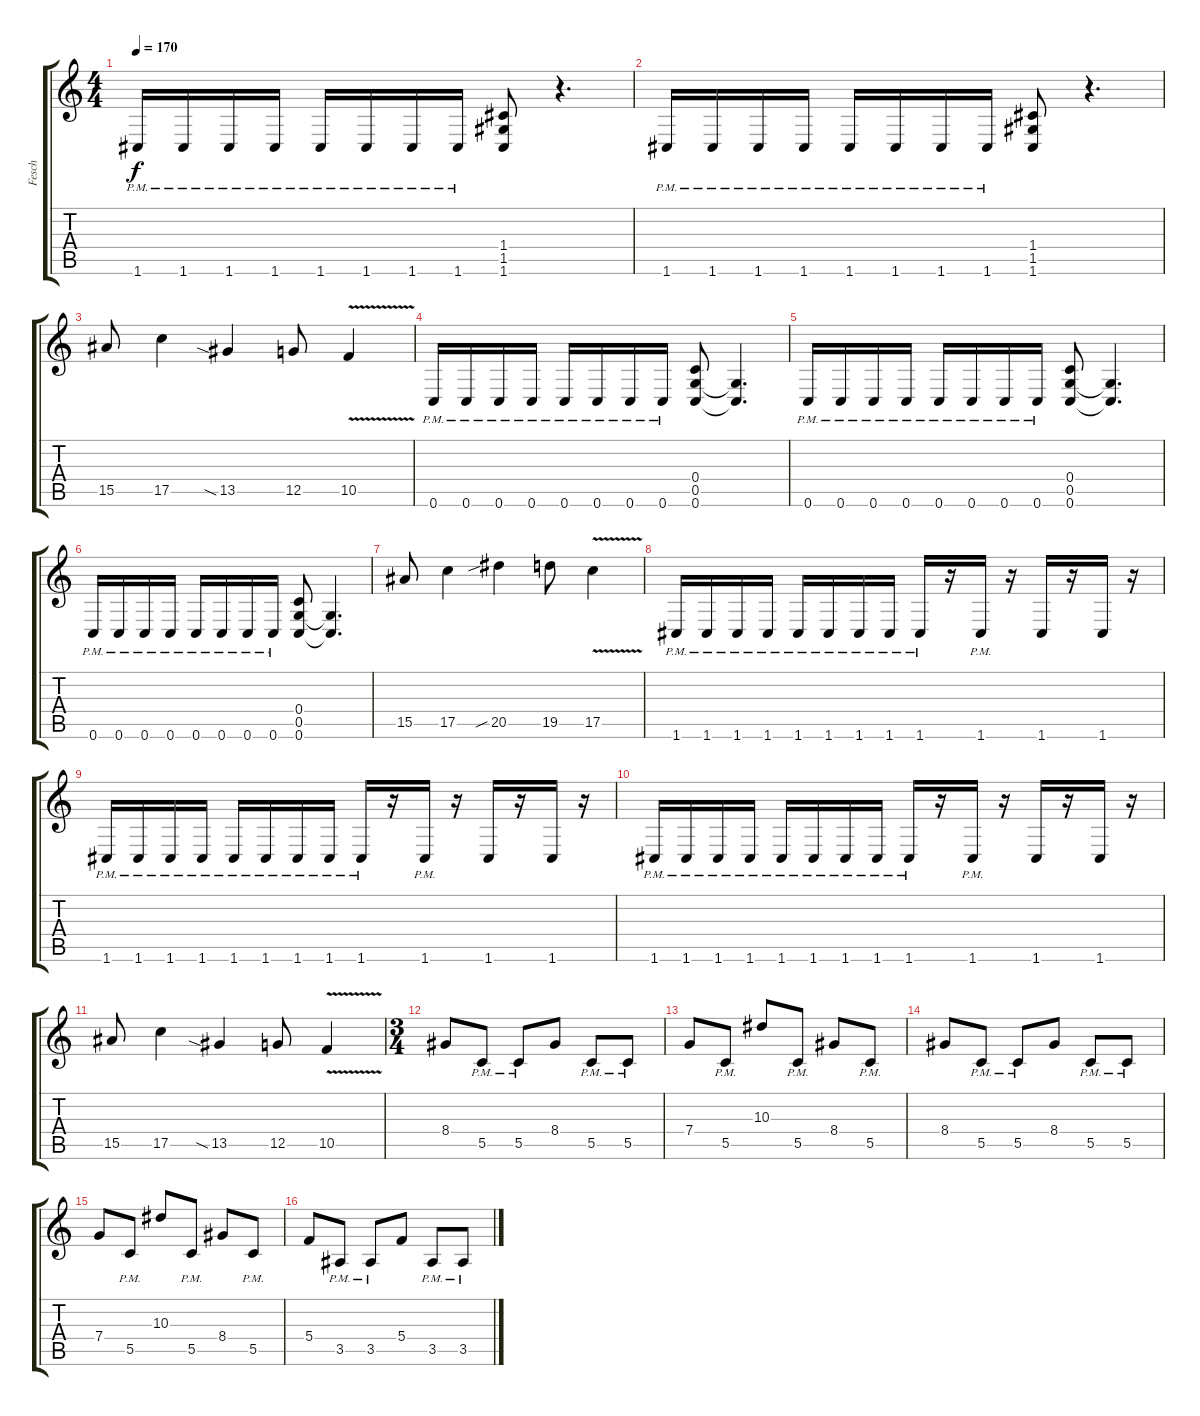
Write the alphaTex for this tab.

\track ("Fesch" "Fesch") {instrument distortionguitar}
\staff {score tabs}
\tuning (D4 A3 F3 C3 G2 C2) {hide}
\ts (4 4)
\tempo 170
\clef g2
\ks c
1.6{pm}.16{dy f} 1.6{pm}.16 1.6{pm}.16 1.6{pm}.16 1.6{pm}.16 1.6{pm}.16 1.6{pm}.16 1.6{pm}.16 (1.4 1.5 1.6).8 r.4{d} |
1.6{pm}.16 1.6{pm}.16 1.6{pm}.16 1.6{pm}.16 1.6{pm}.16 1.6{pm}.16 1.6{pm}.16 1.6{pm}.16 (1.4 1.5 1.6).8 r.4{d} |
15.5.8 17.5.4 13.5{sia}.4 12.5.8 10.5{v}.4 |
0.6{pm}.16 0.6{pm}.16 0.6{pm}.16 0.6{pm}.16 0.6{pm}.16 0.6{pm}.16 0.6{pm}.16 0.6{pm}.16 (0.4 0.5 0.6).8 (0.5{t} 0.6{t}).4{d} |
0.6{pm}.16 0.6{pm}.16 0.6{pm}.16 0.6{pm}.16 0.6{pm}.16 0.6{pm}.16 0.6{pm}.16 0.6{pm}.16 (0.4 0.5 0.6).8 (0.5{t} 0.6{t}).4{d} |
0.6{pm}.16 0.6{pm}.16 0.6{pm}.16 0.6{pm}.16 0.6{pm}.16 0.6{pm}.16 0.6{pm}.16 0.6{pm}.16 (0.4 0.5 0.6).8 (0.5{t} 0.6{t}).4{d} |
15.5.8 17.5.4 20.5{sib}.4 19.5.8 17.5{v}.4 |
1.6{pm}.16 1.6{pm}.16 1.6{pm}.16 1.6{pm}.16 1.6{pm}.16 1.6{pm}.16 1.6{pm}.16 1.6{pm}.16 1.6{pm}.16 r.16 1.6{pm}.16 r.16 1.6.16 r.16 1.6.16 r.16 |
1.6{pm}.16 1.6{pm}.16 1.6{pm}.16 1.6{pm}.16 1.6{pm}.16 1.6{pm}.16 1.6{pm}.16 1.6{pm}.16 1.6{pm}.16 r.16 1.6{pm}.16 r.16 1.6.16 r.16 1.6.16 r.16 |
1.6{pm}.16 1.6{pm}.16 1.6{pm}.16 1.6{pm}.16 1.6{pm}.16 1.6{pm}.16 1.6{pm}.16 1.6{pm}.16 1.6{pm}.16 r.16 1.6{pm}.16 r.16 1.6.16 r.16 1.6.16 r.16 |
15.5.8 17.5.4 13.5{sia}.4 12.5.8 10.5{v}.4 |
\ts (3 4)
8.4.8 5.5{pm}.8 5.5{pm}.8 8.4.8 5.5{pm}.8 5.5{pm}.8 |
7.4.8 5.5{pm}.8 10.3.8 5.5{pm}.8 8.4.8 5.5{pm}.8 |
8.4.8 5.5{pm}.8 5.5{pm}.8 8.4.8 5.5{pm}.8 5.5{pm}.8 |
7.4.8 5.5{pm}.8 10.3.8 5.5{pm}.8 8.4.8 5.5{pm}.8 |
5.4.8 3.5{pm}.8 3.5{pm}.8 5.4.8 3.5{pm}.8 3.5{pm}.8
